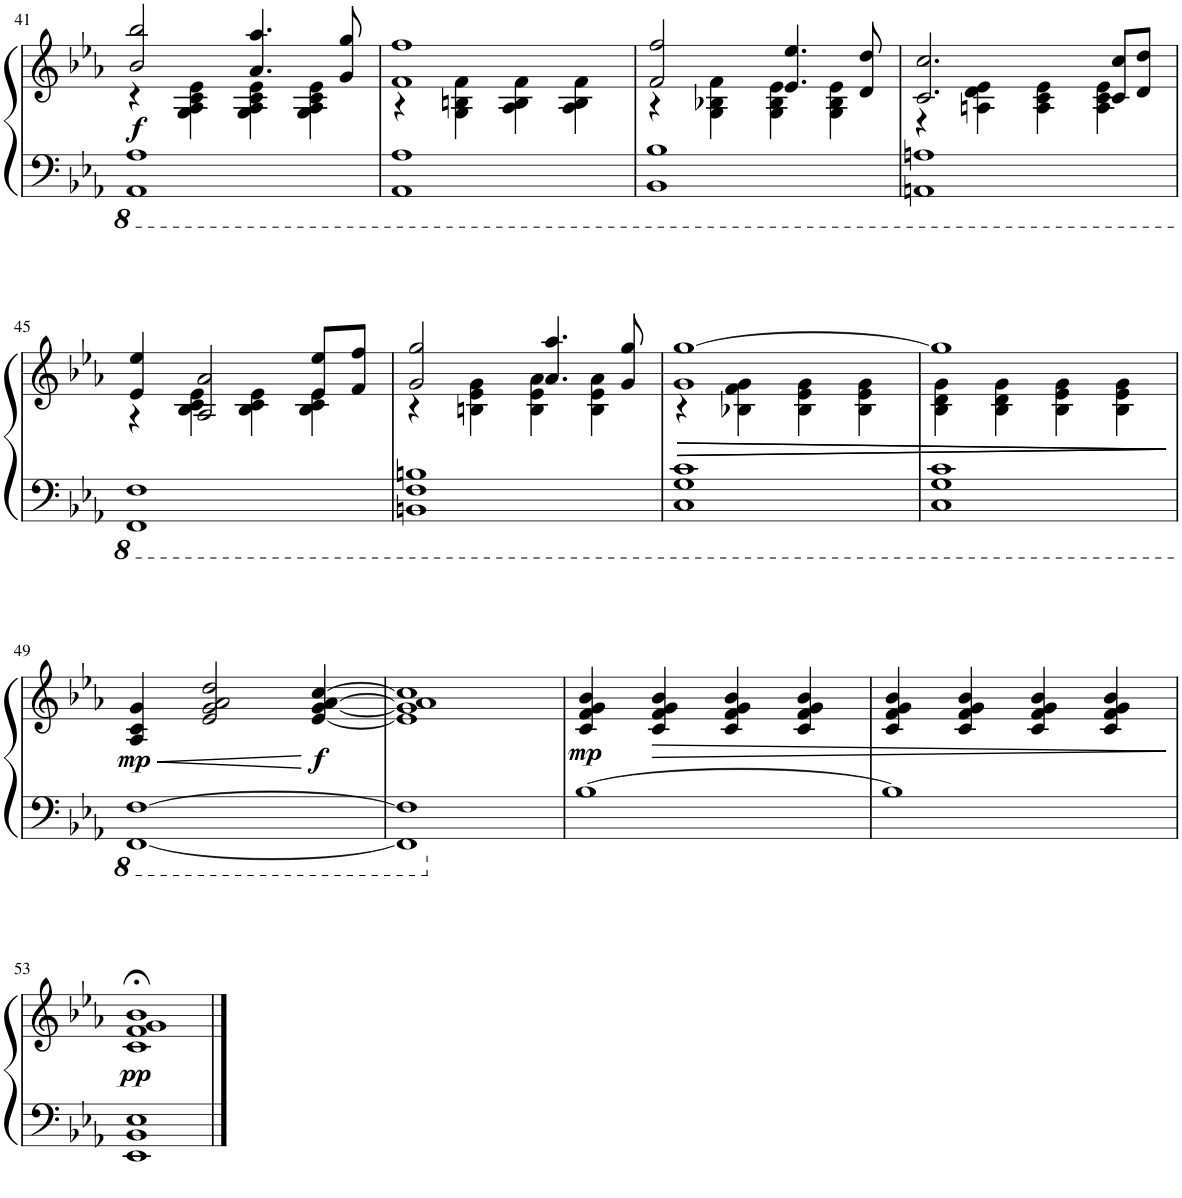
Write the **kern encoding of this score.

**kern	**kern	**dynam
*part1	*part1	*part1
*staff2	*staff1	*staff1/2
*I"Piano	*	*
*I'Pno.	*	*
!!LO:PB:g=z
*clefF4	*clefG2	*
*k[b-e-a-]	*k[b-e-a-]	*
*M4/4	*M4/4	*
=41	=41	=41
*	*^	*
!	!	!	!LO:DY:b
1AAA- 1AA-	2b-/ 2bb-/	4r	f
.	.	4G\ 4A-\ 4c\ 4e-\	.
.	4.a-/ 4.aa-/	4G\ 4A-\ 4c\ 4e-\	.
.	.	4G\ 4A-\ 4c\ 4e-\	.
.	8g/ 8gg/	.	.
=42	=42	=42	=42
1AAA- 1AA-	1f 1ff	4r	.
.	.	4G\ 4Bn\ 4f\	.
.	.	4A-\ 4B\ 4f\	.
.	.	4A-\ 4B\ 4f\	.
=43	=43	=43	=43
1BBB- 1BB-	2f/ 2ff/	4r	.
.	.	4G\ 4B-X\ 4f\	.
.	4.e-/ 4.ee-/	4G\ 4B-\ 4e-\	.
.	.	4G\ 4B-\ 4e-\	.
.	8d/ 8dd/	.	.
=44	=44	=44	=44
1AAAn 1AAn	2.c/ 2.cc/	4r	.
.	.	4An\ 4d\ 4e-\	.
.	.	4A\ 4c\ 4e-\	.
.	8c/ 8cc/L	4A\ 4c\ 4e-\	.
.	8d/ 8dd/J	.	.
!!LO:LB:g=z	!!
=45	=45	=45	=45
1FFF 1FF	4e-/ 4ee-/	4r	.
.	2A-/ 2a-/	4B-\ 4c\ 4e-\	.
.	.	4B-\ 4c\ 4e-\	.
.	8e-/ 8ee-/L	4B-\ 4c\ 4e-\	.
.	8f/ 8ff/J	.	.
=46	=46	=46	=46
1BBBn 1FF 1BBn	2g/ 2gg/	4r	.
.	.	4Bn\ 4e-\ 4g\	.
.	4.a-/ 4.aa-/	4B\ 4e-\ 4a-\	.
.	.	4B\ 4e-\ 4a-\	.
.	8g/ 8gg/	.	.
=47	=47	=47	=47
!	!	!	!LO:HP:b
!	!	!	!LO:HP:n=1:b
1CC 1GG 1C	1g [>1gg	4r	> >
.	.	4B-X\ 4f\ 4g\	.
.	.	4B-\ 4e-\ 4g\	.
.	.	4B-\ 4e-\ 4g\	.
=48	=48	=48	=48
1CC 1GG 1C	1gg]	4B-\ 4d\ 4g\	.
.	.	4B-\ 4d\ 4g\	.
.	.	4B-\ 4e-\ 4g\	.
.	.	4B-\ 4e-\ 4g\	.
*	*v	*v	*
.	.	] ]
!!LO:LB:g=z
=49	=49	=49
!	!	!LO:HP:b
!	!	!LO:DY:n=1:b
[1FFF [1FF	4A-/ 4c/ 4g/	< mp
.	2e-/ 2g/ 2a-/ 2dd/	.
!	!	!LO:DY:n=2:b
.	[4e-/ [4g/ [4a-/ [4cc/	[ f
=50	=50	=50
1FFF] 1FF]	1e-] 1g] 1a-] 1cc]	.
=51	=51	=51
!	!	!LO:DY:b
[1B-	4c/ 4f/ 4g/ 4b-/	mp
!	!	!LO:HP:b
.	4c/ 4f/ 4g/ 4b-/	>
.	4c/ 4f/ 4g/ 4b-/	.
.	4c/ 4f/ 4g/ 4b-/	.
=52	=52	=52
1B-]	4c/ 4f/ 4g/ 4b-/	.
.	4c/ 4f/ 4g/ 4b-/	.
.	4c/ 4f/ 4g/ 4b-/	.
.	4c/ 4f/ 4g/ 4b-/	.
.	.	]
!!LO:LB:g=z
=53	=53	=53
!	!	!LO:DY:b
1EE- 1BB- 1E-	1c;< 1f;< 1g;< 1b-;<	pp
==	==	==
*-	*-	*-
